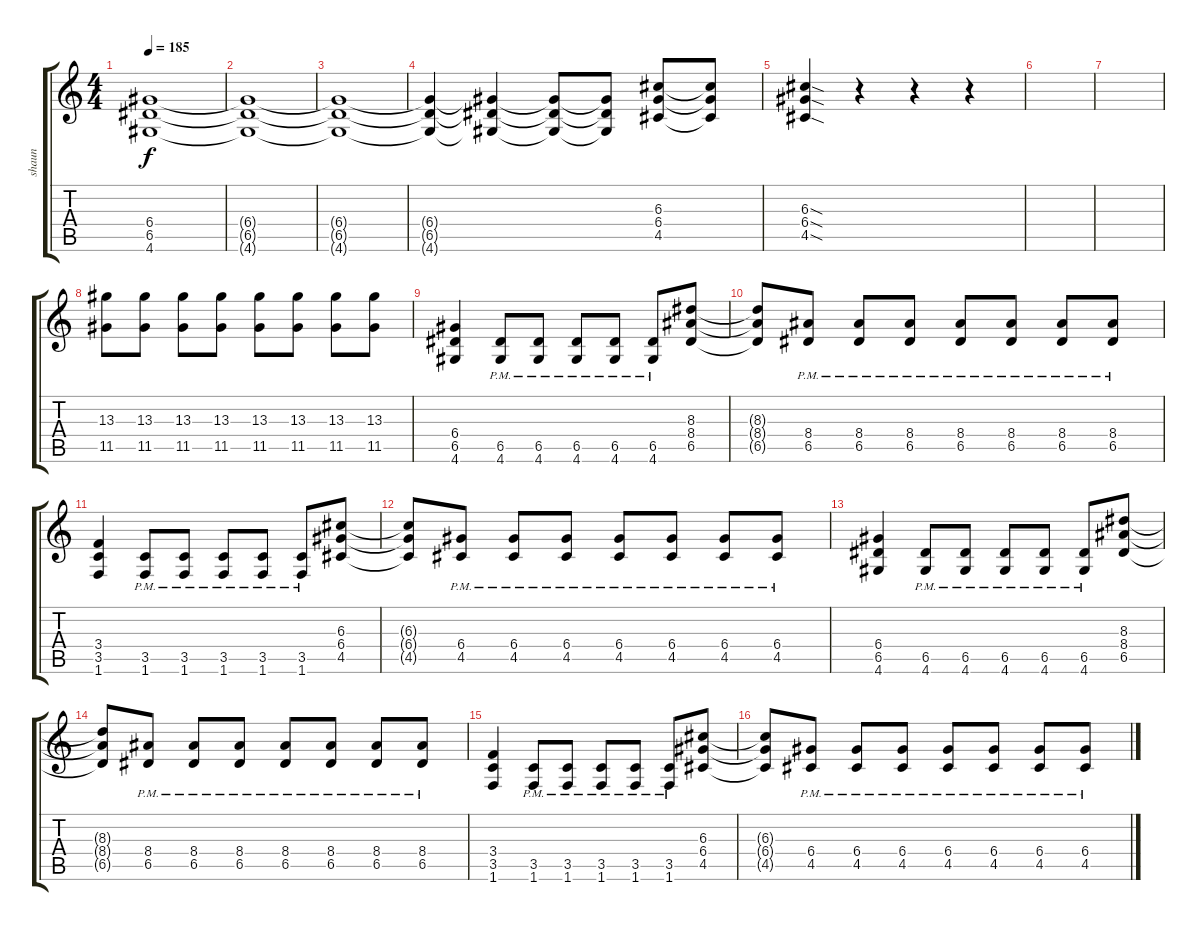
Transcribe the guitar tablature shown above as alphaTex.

\track ("shaun" "shaun") {instrument distortionguitar}
\staff {score tabs}
\tuning (E4 B3 G3 D3 A2 E2) {hide}
\ts (4 4)
\tempo 185
\clef g2
\ks c
(6.4 6.5 4.6).1{dy f} |
(6.4{t} 6.5{t} 4.6{t}).1 |
(6.4{t} 6.5{t} 4.6{t}).1 |
(6.4{t} 6.5{t} 4.6{t}).4 (6.4{t} 6.5{t} 4.6{t}).4 (6.4{t} 6.5{t} 4.6{t}).8 (6.4{t} 6.5{t} 4.6{t}).8 (6.3 6.4 4.5).8 (6.3{t} 6.4{t} 4.5{t}).8 |
(6.3{sod} 6.4{sod} 4.5{sod}).4 r.4 r.4 r.4 |
|
|
(13.3 11.5).8 (13.3 11.5).8 (13.3 11.5).8 (13.3 11.5).8 (13.3 11.5).8 (13.3 11.5).8 (13.3 11.5).8 (13.3 11.5).8 |
(6.4 6.5 4.6).4 (6.5{pm} 4.6{pm}).8 (6.5{pm} 4.6{pm}).8 (6.5{pm} 4.6{pm}).8 (6.5{pm} 4.6{pm}).8 (6.5{pm} 4.6{pm}).8 (8.3 8.4 6.5).8 |
(8.3{t} 8.4{t} 6.5{t}).8 (8.4{pm} 6.5{pm}).8 (8.4{pm} 6.5{pm}).8 (8.4{pm} 6.5{pm}).8 (8.4{pm} 6.5{pm}).8 (8.4{pm} 6.5{pm}).8 (8.4{pm} 6.5{pm}).8 (8.4{pm} 6.5{pm}).8 |
(3.4 3.5 1.6).4 (3.5{pm} 1.6{pm}).8 (3.5{pm} 1.6{pm}).8 (3.5{pm} 1.6{pm}).8 (3.5{pm} 1.6{pm}).8 (3.5{pm} 1.6{pm}).8 (6.3 6.4 4.5).8 |
(6.3{t} 6.4{t} 4.5{t}).8 (6.4{pm} 4.5{pm}).8 (6.4{pm} 4.5{pm}).8 (6.4{pm} 4.5{pm}).8 (6.4{pm} 4.5{pm}).8 (6.4{pm} 4.5{pm}).8 (6.4{pm} 4.5{pm}).8 (6.4{pm} 4.5{pm}).8 |
(6.4 6.5 4.6).4 (6.5{pm} 4.6{pm}).8 (6.5{pm} 4.6{pm}).8 (6.5{pm} 4.6{pm}).8 (6.5{pm} 4.6{pm}).8 (6.5{pm} 4.6{pm}).8 (8.3 8.4 6.5).8 |
(8.3{t} 8.4{t} 6.5{t}).8 (8.4{pm} 6.5{pm}).8 (8.4{pm} 6.5{pm}).8 (8.4{pm} 6.5{pm}).8 (8.4{pm} 6.5{pm}).8 (8.4{pm} 6.5{pm}).8 (8.4{pm} 6.5{pm}).8 (8.4{pm} 6.5{pm}).8 |
(3.4 3.5 1.6).4 (3.5{pm} 1.6{pm}).8 (3.5{pm} 1.6{pm}).8 (3.5{pm} 1.6{pm}).8 (3.5{pm} 1.6{pm}).8 (3.5{pm} 1.6{pm}).8 (6.3 6.4 4.5).8 |
(6.3{t} 6.4{t} 4.5{t}).8 (6.4{pm} 4.5{pm}).8 (6.4{pm} 4.5{pm}).8 (6.4{pm} 4.5{pm}).8 (6.4{pm} 4.5{pm}).8 (6.4{pm} 4.5{pm}).8 (6.4{pm} 4.5{pm}).8 (6.4{pm} 4.5{pm}).8
